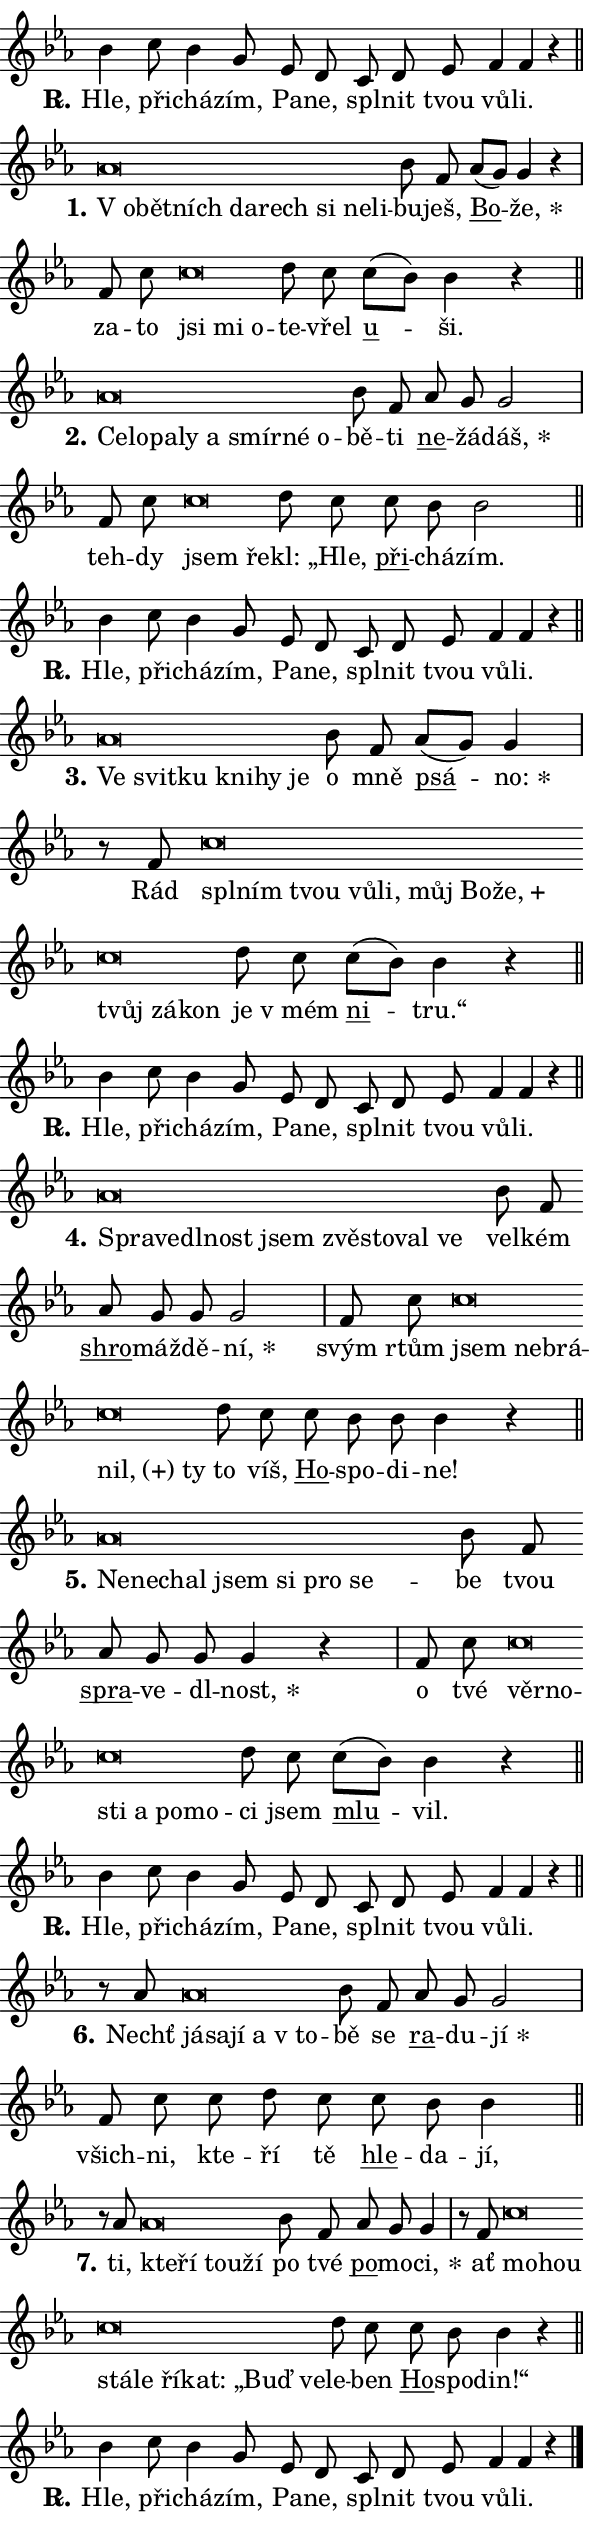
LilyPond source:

\version "2.24.0"
\header { tagline = "" }
\paper {
  indent = 0\cm
  top-margin = 0\cm
  right-margin = 0.13\cm % to fit lyric hyphens
  bottom-margin = 0\cm
  left-margin = 0\cm
  paper-width = 10\cm
  page-breaking = #ly:one-page-breaking
  system-system-spacing.basic-distance = #11
  score-system-spacing.basic-distance = #11
  ragged-last = ##f
}


%% Author: Thomas Morley
%% https://lists.gnu.org/archive/html/lilypond-user/2020-05/msg00002.html
#(define (line-position grob)
"Returns position of @var[grob} in current system:
   @code{'start}, if at first time-step
   @code{'end}, if at last time-step
   @code{'middle} otherwise
"
  (let* ((col (ly:item-get-column grob))
         (ln (ly:grob-object col 'left-neighbor))
         (rn (ly:grob-object col 'right-neighbor))
         (col-to-check-left (if (ly:grob? ln) ln col))
         (col-to-check-right (if (ly:grob? rn) rn col))
         (break-dir-left
           (and
             (ly:grob-property col-to-check-left 'non-musical #f)
             (ly:item-break-dir col-to-check-left)))
         (break-dir-right
           (and
             (ly:grob-property col-to-check-right 'non-musical #f)
             (ly:item-break-dir col-to-check-right))))
        (cond ((eqv? 1 break-dir-left) 'start)
              ((eqv? -1 break-dir-right) 'end)
              (else 'middle))))

#(define (tranparent-at-line-position vctor)
  (lambda (grob)
  "Relying on @code{line-position} select the relevant enry from @var{vctor}.
Used to determine transparency,"
    (case (line-position grob)
      ((end) (not (vector-ref vctor 0)))
      ((middle) (not (vector-ref vctor 1)))
      ((start) (not (vector-ref vctor 2))))))

noteHeadBreakVisibility =
#(define-music-function (break-visibility)(vector?)
"Makes @code{NoteHead}s transparent relying on @var{break-visibility}"
#{
  \override NoteHead.transparent =
    #(tranparent-at-line-position break-visibility)
#})

#(define delete-ledgers-for-transparent-note-heads
  (lambda (grob)
    "Reads whether a @code{NoteHead} is transparent.
If so this @code{NoteHead} is removed from @code{'note-heads} from
@var{grob}, which is supposed to be @code{LedgerLineSpanner}.
As a result ledgers are not printed for this @code{NoteHead}"
    (let* ((nhds-array (ly:grob-object grob 'note-heads))
           (nhds-list
             (if (ly:grob-array? nhds-array)
                 (ly:grob-array->list nhds-array)
                 '()))
           ;; Relies on the transparent-property being done before
           ;; Staff.LedgerLineSpanner.after-line-breaking is executed.
           ;; This is fragile ...
           (to-keep
             (remove
               (lambda (nhd)
                 (ly:grob-property nhd 'transparent #f))
               nhds-list)))
      ;; TODO find a better method to iterate over grob-arrays, similiar
      ;; to filter/remove etc for lists
      ;; For now rebuilt from scratch
      (set! (ly:grob-object grob 'note-heads)  '())
      (for-each
        (lambda (nhd)
          (ly:pointer-group-interface::add-grob grob 'note-heads nhd))
        to-keep))))

squashNotes = {
  \override NoteHead.X-extent = #'(-0.2 . 0.2)
  \override NoteHead.Y-extent = #'(-0.75 . 0)
  \override NoteHead.stencil =
    #(lambda (grob)
       (let ((pos (ly:grob-property grob 'staff-position)))
         (begin
           (if (< pos -7) (display "ERROR: Lower brevis then expected\n") (display ""))
           (if (<= pos -6) ly:text-interface::print ly:note-head::print))))
}
unSquashNotes = {
  \revert NoteHead.X-extent
  \revert NoteHead.Y-extent
  \revert NoteHead.stencil
}

hideNotes = \noteHeadBreakVisibility #begin-of-line-visible
unHideNotes = \noteHeadBreakVisibility #all-visible

% work-around for resetting accidentals
% https://lilypond.org/doc/v2.23/Documentation/notation/displaying-rhythms#unmetered-music
cadenzaMeasure = {
  \cadenzaOff
  \partial 1024 s1024
  \cadenzaOn
}

#(define-markup-command (accent layout props text) (markup?)
  "Underline accented syllable"
  (interpret-markup layout props
    #{\markup \override #'(offset . 4.3) \underline { #text }#}))

responsum = \markup \concat {
  "R" \hspace #-1.05 \path #0.1 #'((moveto 0 0.07) (lineto 0.9 0.8)) \hspace #0.05 "."
}

spaceSize = #0.6828661417322834 % exact space size for TeX Gyre Schola

\layout {
  \context {
    \Staff
    \remove "Time_signature_engraver"
    \override LedgerLineSpanner.after-line-breaking = #delete-ledgers-for-transparent-note-heads
  }
  \context {
    \Lyrics {
      \override LyricSpace.minimum-distance = \spaceSize
      \override LyricText.font-name = #"TeX Gyre Schola"
      \override LyricText.font-size = 1
      \override StanzaNumber.font-name = #"TeX Gyre Schola Bold"
      \override StanzaNumber.font-size = 1
    }
  }
  \context {
    \Score 
    \override NoteHead.text =
      #(lambda (grob) 
        (let ((pos (ly:grob-property grob 'staff-position)))
          #{\markup {
            \combine
              \halign #-0.55 \raise #(if (= pos -6) 0 0.5) \override #'(thickness . 2) \draw-line #'(3.2 . 0)
              \musicglyph "noteheads.sM1"
          }#}))
  }
}

% magnetic-lyrics.ily
%
%   written by
%     Jean Abou Samra <jean@abou-samra.fr>
%     Werner Lemberg <wl@gnu.org>
%
%   adapted by
%     Jiri Hon <jiri.hon@gmail.com>
%
% Version 2022-Apr-15

% https://www.mail-archive.com/lilypond-user@gnu.org/msg149350.html

#(define (Left_hyphen_pointer_engraver context)
   "Collect syllable-hyphen-syllable occurrences in lyrics and store
them in properties.  This engraver only looks to the left.  For
example, if the lyrics input is @code{foo -- bar}, it does the
following.

@itemize @bullet
@item
Set the @code{text} property of the @code{LyricHyphen} grob between
@q{foo} and @q{bar} to @code{foo}.

@item
Set the @code{left-hyphen} property of the @code{LyricText} grob with
text @q{foo} to the @code{LyricHyphen} grob between @q{foo} and
@q{bar}.
@end itemize

Use this auxiliary engraver in combination with the
@code{lyric-@/text::@/apply-@/magnetic-@/offset!} hook."
   (let ((hyphen #f)
         (text #f))
     (make-engraver
      (acknowledgers
       ((lyric-syllable-interface engraver grob source-engraver)
        (set! text grob)))
      (end-acknowledgers
       ((lyric-hyphen-interface engraver grob source-engraver)
        ;(when (not (grob::has-interface grob 'lyric-space-interface))
          (set! hyphen grob)));)
      ((stop-translation-timestep engraver)
       (when (and text hyphen)
         (ly:grob-set-object! text 'left-hyphen hyphen))
       (set! text #f)
       (set! hyphen #f)))))

#(define (lyric-text::apply-magnetic-offset! grob)
   "If the space between two syllables is less than the value in
property @code{LyricText@/.details@/.squash-threshold}, move the right
syllable to the left so that it gets concatenated with the left
syllable.

Use this function as a hook for
@code{LyricText@/.after-@/line-@/breaking} if the
@code{Left_@/hyphen_@/pointer_@/engraver} is active."
   (let ((hyphen (ly:grob-object grob 'left-hyphen #f)))
     (when hyphen
       (let ((left-text (ly:spanner-bound hyphen LEFT)))
         (when (grob::has-interface left-text 'lyric-syllable-interface)
           (let* ((common (ly:grob-common-refpoint grob left-text X))
                  (this-x-ext (ly:grob-extent grob common X))
                  (left-x-ext
                   (begin
                     ;; Trigger magnetism for left-text.
                     (ly:grob-property left-text 'after-line-breaking)
                     (ly:grob-extent left-text common X)))
                  ;; `delta` is the gap width between two syllables.
                  (delta (- (interval-start this-x-ext)
                            (interval-end left-x-ext)))
                  (details (ly:grob-property grob 'details))
                  (threshold (assoc-get 'squash-threshold details 0.2)))
             (when (< delta threshold)
               (let* (;; We have to manipulate the input text so that
                      ;; ligatures crossing syllable boundaries are not
                      ;; disabled.  For languages based on the Latin
                      ;; script this is essentially a beautification.
                      ;; However, for non-Western scripts it can be a
                      ;; necessity.
                      (lt (ly:grob-property left-text 'text))
                      (rt (ly:grob-property grob 'text))
                      (is-space (grob::has-interface hyphen 'lyric-space-interface))
                      (space (if is-space " " ""))
                      (extra-delta (if is-space spaceSize 0))
                      ;; Append new syllable.
                      (ltrt-space (if (and (string? lt) (string? rt))
                                (string-append lt space rt)
                                (make-concat-markup (list lt space rt))))
                      ;; Right-align `ltrt` to the right side.
                      (ltrt-space-markup (grob-interpret-markup
                               grob
                               (make-translate-markup
                                (cons (interval-length this-x-ext) 0)
                                (make-right-align-markup ltrt-space)))))
                 (begin
                   ;; Don't print `left-text`.
                   (ly:grob-set-property! left-text 'stencil #f)
                   ;; Set text and stencil (which holds all collected
                   ;; syllables so far) and shift it to the left.
                   (ly:grob-set-property! grob 'text ltrt-space)
                   (ly:grob-set-property! grob 'stencil ltrt-space-markup)
                   (ly:grob-translate-axis! grob (- (- delta extra-delta)) X))))))))))


#(define (lyric-hyphen::displace-bounds-first grob)
   ;; Make very sure this callback isn't triggered too early.
   (let ((left (ly:spanner-bound grob LEFT))
         (right (ly:spanner-bound grob RIGHT)))
     (ly:grob-property left 'after-line-breaking)
     (ly:grob-property right 'after-line-breaking)
     (ly:lyric-hyphen::print grob)))

squashThreshold = #0.4

\layout {
  \context {
    \Lyrics
    \consists #Left_hyphen_pointer_engraver
    \override LyricText.after-line-breaking =
      #lyric-text::apply-magnetic-offset!
    \override LyricHyphen.stencil = #lyric-hyphen::displace-bounds-first
    \override LyricText.details.squash-threshold = \squashThreshold
    \override LyricHyphen.minimum-distance = 0
    \override LyricHyphen.minimum-length = \squashThreshold
  }
}

squashText = \override LyricText.details.squash-threshold = 9999
unSquashText = \override LyricText.details.squash-threshold = \squashThreshold

leftText = \override LyricText.self-alignment-X = #LEFT
unLeftText = \revert LyricText.self-alignment-X

starOffset = #(lambda (grob) 
                (let ((x_offset (ly:self-alignment-interface::aligned-on-x-parent grob)))
                  (if (= x_offset 0) 0 (+ x_offset 1.2))))

star = #(define-music-function (syllable)(string?)
"Append star separator at the end of a syllable"
#{
  \once \override LyricText.X-offset = #starOffset
  \lyricmode { \markup {
    #syllable
    \override #'((font-name . "TeX Gyre Schola Bold")) \hspace #0.2 \lower #0.65 \larger "*"
  } }
#})

starAccent = #(define-music-function (syllable)(string?)
"Append star separator at the end of a syllable and make accent"
#{
  \once \override LyricText.X-offset = #starOffset
  \lyricmode { \markup {
    \accent #syllable
    \override #'((font-name . "TeX Gyre Schola Bold")) \hspace #0.2 \lower #0.65 \larger "*"
  } }
#})

breath = #(define-music-function (syllable)(string?)
"Append breathing indicator at the end of a syllable"
#{
  \lyricmode { \markup { #syllable "+" } }
#})

optionalBreath = #(define-music-function (syllable)(string?)
"Append optional breathing indicator at the end of a syllable"
#{
  \lyricmode { \markup { #syllable "(+)" } }
#})


\score {
    <<
        \new Voice = "melody" { \cadenzaOn \key es \major \relative { bes'4 c8 bes4 g8 \bar "" es d \bar "" c d es \bar "" f4 f r \cadenzaMeasure \bar "||" \break } }
        \new Lyrics \lyricsto "melody" { \lyricmode { \set stanza = \responsum
Hle, při -- chá -- zím, Pa -- ne, spl -- nit tvou vů -- li. } }
    >>
    \layout {}
}

\score {
    <<
        \new Voice = "melody" { \cadenzaOn \key es \major \relative { \squashNotes as'\breve*1/16 \hideNotes \breve*1/16 \bar "" \breve*1/16 \bar "" \breve*1/16 \bar "" \breve*1/16 \bar "" \breve*1/16 \bar "" \breve*1/16 \breve*1/16 \bar "" \unHideNotes \unSquashNotes bes8 f \bar "" as[( g)] g4 r \cadenzaMeasure \bar "|" f8 c' \bar "" \squashNotes c\breve*1/16 \hideNotes \breve*1/16 \breve*1/16 \bar "" \unHideNotes \unSquashNotes d8 c \bar "" c[( bes)] bes4 r \cadenzaMeasure \bar "||" \break } }
        \new Lyrics \lyricsto "melody" { \lyricmode { \set stanza = "1."
\leftText "V o" -- \squashText bět -- ních da -- rech si ne -- li -- \unLeftText \unSquashText bu -- ješ, \markup \accent Bo -- \star že, za -- to \leftText jsi \squashText mi o -- \unLeftText \unSquashText te -- vřel \markup \accent u -- ši. } }
    >>
    \layout {}
}

\score {
    <<
        \new Voice = "melody" { \cadenzaOn \key es \major \relative { \squashNotes as'\breve*1/16 \hideNotes \breve*1/16 \bar "" \breve*1/16 \bar "" \breve*1/16 \bar "" \breve*1/16 \bar "" \breve*1/16 \bar "" \breve*1/16 \breve*1/16 \bar "" \unHideNotes \unSquashNotes bes8 f \bar "" as g g2 \cadenzaMeasure \bar "|" f8 c' \bar "" \squashNotes c\breve*1/16 \hideNotes \breve*1/16 \bar "" \unHideNotes \unSquashNotes d8 c \bar "" c bes bes2 \cadenzaMeasure \bar "||" \break } }
        \new Lyrics \lyricsto "melody" { \lyricmode { \set stanza = "2."
\leftText Ce -- \squashText lo -- pa -- ly a smír -- né o -- \unLeftText \unSquashText bě -- ti \markup \accent ne -- žá -- \star dáš, teh -- dy \leftText jsem \squashText ře -- \unLeftText \unSquashText kl: „Hle, \markup \accent při -- chá -- zím. } }
    >>
    \layout {}
}

\score {
    <<
        \new Voice = "melody" { \cadenzaOn \key es \major \relative { bes'4 c8 bes4 g8 \bar "" es d \bar "" c d es \bar "" f4 f r \cadenzaMeasure \bar "||" \break } }
        \new Lyrics \lyricsto "melody" { \lyricmode { \set stanza = \responsum
Hle, při -- chá -- zím, Pa -- ne, spl -- nit tvou vů -- li. } }
    >>
    \layout {}
}

\score {
    <<
        \new Voice = "melody" { \cadenzaOn \key es \major \relative { \squashNotes as'\breve*1/16 \hideNotes \breve*1/16 \bar "" \breve*1/16 \bar "" \breve*1/16 \bar "" \breve*1/16 \breve*1/16 \bar "" \unHideNotes \unSquashNotes bes8 f \bar "" as[( g)] g4 \cadenzaMeasure \bar "|" r8 f8 \squashNotes c'\breve*1/16 \hideNotes \breve*1/16 \bar "" \breve*1/16 \bar "" \breve*1/16 \bar "" \breve*1/16 \bar "" \breve*1/16 \bar "" \breve*1/16 \bar "" \breve*1/16 \bar "" \breve*1/16 \bar "" \breve*1/16 \breve*1/16 \bar "" \unHideNotes \unSquashNotes d8 c \bar "" c[( bes)] bes4 r \cadenzaMeasure \bar "||" \break } }
        \new Lyrics \lyricsto "melody" { \lyricmode { \set stanza = "3."
\leftText Ve \squashText svit -- ku kni -- hy je \unLeftText \unSquashText o mně \markup \accent psá -- \star no: Rád \leftText spl -- \squashText ním tvou vů -- li, můj Bo -- \breath "že," tvůj zá -- kon \unLeftText \unSquashText je "v mém" \markup \accent ni -- tru.“ } }
    >>
    \layout {}
}

\score {
    <<
        \new Voice = "melody" { \cadenzaOn \key es \major \relative { bes'4 c8 bes4 g8 \bar "" es d \bar "" c d es \bar "" f4 f r \cadenzaMeasure \bar "||" \break } }
        \new Lyrics \lyricsto "melody" { \lyricmode { \set stanza = \responsum
Hle, při -- chá -- zím, Pa -- ne, spl -- nit tvou vů -- li. } }
    >>
    \layout {}
}

\score {
    <<
        \new Voice = "melody" { \cadenzaOn \key es \major \relative { \squashNotes as'\breve*1/16 \hideNotes \breve*1/16 \bar "" \breve*1/16 \bar "" \breve*1/16 \bar "" \breve*1/16 \bar "" \breve*1/16 \bar "" \breve*1/16 \bar "" \breve*1/16 \breve*1/16 \bar "" \unHideNotes \unSquashNotes bes8 f \bar "" as g g g2 \cadenzaMeasure \bar "|" f8 c' \bar "" \squashNotes c\breve*1/16 \hideNotes \breve*1/16 \bar "" \breve*1/16 \bar "" \breve*1/16 \breve*1/16 \bar "" \unHideNotes \unSquashNotes d8 c \bar "" c bes bes bes4 r \cadenzaMeasure \bar "||" \break } }
        \new Lyrics \lyricsto "melody" { \lyricmode { \set stanza = "4."
\leftText Spra -- \squashText ve -- dl -- nost jsem zvě -- sto -- val ve \unLeftText \unSquashText vel -- kém \markup \accent shro -- máž -- dě -- \star ní, svým rtům \leftText jsem \squashText ne -- brá -- \optionalBreath nil, ty \unLeftText \unSquashText to víš, \markup \accent Ho -- spo -- di -- ne! } }
    >>
    \layout {}
}

\score {
    <<
        \new Voice = "melody" { \cadenzaOn \key es \major \relative { \squashNotes as'\breve*1/16 \hideNotes \breve*1/16 \bar "" \breve*1/16 \bar "" \breve*1/16 \bar "" \breve*1/16 \bar "" \breve*1/16 \breve*1/16 \bar "" \unHideNotes \unSquashNotes bes8 f \bar "" as g g g4 r \cadenzaMeasure \bar "|" f8 c' \bar "" \squashNotes c\breve*1/16 \hideNotes \breve*1/16 \bar "" \breve*1/16 \bar "" \breve*1/16 \bar "" \breve*1/16 \breve*1/16 \bar "" \unHideNotes \unSquashNotes d8 c \bar "" c[( bes)] bes4 r \cadenzaMeasure \bar "||" \break } }
        \new Lyrics \lyricsto "melody" { \lyricmode { \set stanza = "5."
\leftText Ne -- \squashText ne -- chal jsem si pro se -- \unLeftText \unSquashText be tvou \markup \accent spra -- ve -- dl -- \star nost, o tvé \leftText věr -- \squashText no -- sti a po -- mo -- \unLeftText \unSquashText ci jsem \markup \accent mlu -- vil. } }
    >>
    \layout {}
}

\score {
    <<
        \new Voice = "melody" { \cadenzaOn \key es \major \relative { bes'4 c8 bes4 g8 \bar "" es d \bar "" c d es \bar "" f4 f r \cadenzaMeasure \bar "||" \break } }
        \new Lyrics \lyricsto "melody" { \lyricmode { \set stanza = \responsum
Hle, při -- chá -- zím, Pa -- ne, spl -- nit tvou vů -- li. } }
    >>
    \layout {}
}

\score {
    <<
        \new Voice = "melody" { \cadenzaOn \key es \major \relative { r8 as'8 \squashNotes as\breve*1/16 \hideNotes \breve*1/16 \bar "" \breve*1/16 \bar "" \breve*1/16 \breve*1/16 \bar "" \unHideNotes \unSquashNotes bes8 f \bar "" as g g2 \cadenzaMeasure \bar "|" f8 c' \bar "" c d8 c \bar "" c bes bes4 \cadenzaMeasure \bar "||" \break } }
        \new Lyrics \lyricsto "melody" { \lyricmode { \set stanza = "6."
Nechť \leftText já -- \squashText sa -- jí a "v to" -- \unLeftText \unSquashText bě se \markup \accent ra -- du -- \star jí všich -- ni, kte -- ří tě \markup \accent hle -- da -- jí, } }
    >>
    \layout {}
}

\score {
    <<
        \new Voice = "melody" { \cadenzaOn \key es \major \relative { r8 as'8 \squashNotes as\breve*1/16 \hideNotes \breve*1/16 \bar "" \breve*1/16 \breve*1/16 \bar "" \unHideNotes \unSquashNotes bes8 f \bar "" as g g4 \cadenzaMeasure \bar "|" r8 f8 \squashNotes c'\breve*1/16 \hideNotes \breve*1/16 \bar "" \breve*1/16 \bar "" \breve*1/16 \bar "" \breve*1/16 \bar "" \breve*1/16 \bar "" \breve*1/16 \breve*1/16 \bar "" \unHideNotes \unSquashNotes d8 c \bar "" c bes bes4 r \cadenzaMeasure \bar "||" \break } }
        \new Lyrics \lyricsto "melody" { \lyricmode { \set stanza = "7."
ti, \leftText kte -- \squashText ří tou -- ží \unLeftText \unSquashText po tvé \markup \accent po -- mo -- \star ci, ať \leftText mo -- \squashText hou stá -- le ří -- kat: „Buď ve -- \unLeftText \unSquashText le -- ben \markup \accent Ho -- spo -- din!“ } }
    >>
    \layout {}
}

\score {
    <<
        \new Voice = "melody" { \cadenzaOn \key es \major \relative { bes'4 c8 bes4 g8 \bar "" es d \bar "" c d es \bar "" f4 f r \cadenzaMeasure \bar "||" \break } \bar "|." }
        \new Lyrics \lyricsto "melody" { \lyricmode { \set stanza = \responsum
Hle, při -- chá -- zím, Pa -- ne, spl -- nit tvou vů -- li. } }
    >>
    \layout {}
}
